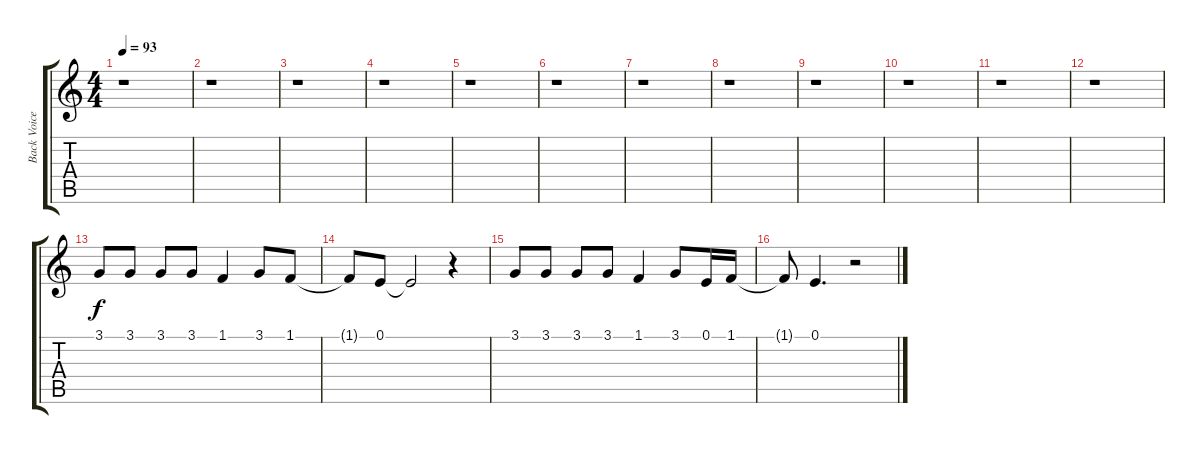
\track ("Back Voice" "Back Voice") {instrument voiceoohs}
\staff {score tabs}
\tuning (E4 B3 G3 D3 A2 E2) {hide}
\ts (4 4)
\tempo 93
\clef g2
\ks c
r.1{dy f} |
r.1 |
r.1 |
r.1 |
r.1 |
r.1 |
r.1 |
r.1 |
r.1 |
r.1 |
r.1 |
r.1 |
3.1.8 3.1.8 3.1.8 3.1.8 1.1.4 3.1.8 1.1.8 |
1.1{t}.8 0.1.8 0.1{t}.2 r.4 |
3.1.8 3.1.8 3.1.8 3.1.8 1.1.4 3.1.8 0.1.16 1.1.16 |
1.1{t}.8 0.1.4{d} r.2
